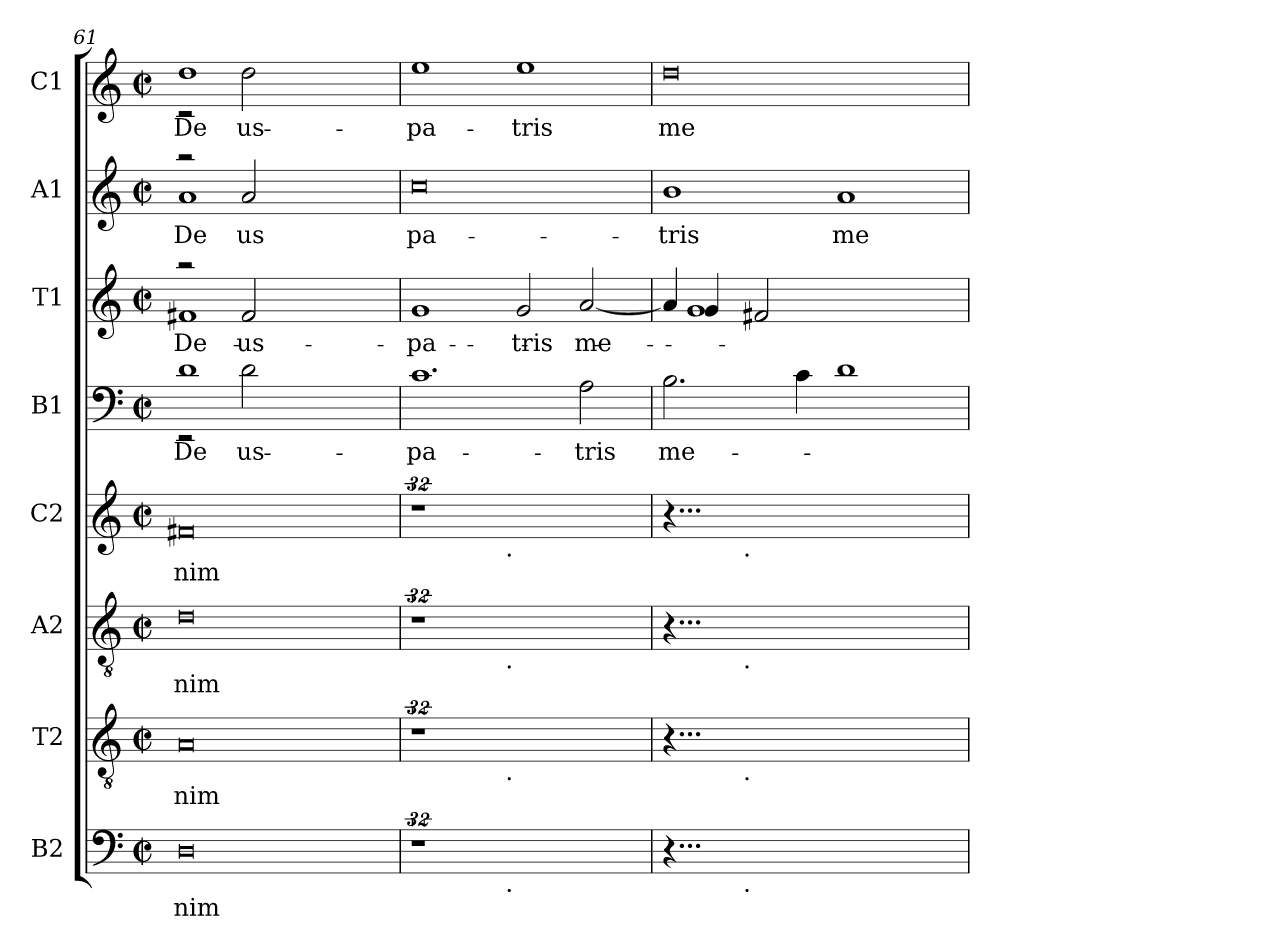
**kern	**text	**kern	**text	**kern	**text	**kern	**text	**kern	**text	**kern	**text	**kern	**text	**kern	**text
*part8	*part8	*part7	*part7	*part6	*part6	*part5	*part5	*part4	*part4	*part3	*part3	*part2	*part2	*part1	*part1
*staff8	*staff8	*staff7	*staff7	*staff6	*staff6	*staff5	*staff5	*staff4	*staff4	*staff3	*staff3	*staff2	*staff2	*staff1	*staff1
*I"B2	*	*I"T2	*	*I"A2	*	*I"C2	*	*I"B1	*	*I"T1	*	*I"A1	*	*I"C1	*
*I'B2	*	*I'T2	*	*I'A2	*	*I'C2	*	*I'B1	*	*I'T1	*	*I'A1	*	*I'C1	*
*clefF4	*	*clefGv2	*	*clefGv2	*	*clefG2	*	*clefF4	*	*clefG2	*	*clefG2	*	*clefG2	*
*k[]	*	*k[]	*	*k[]	*	*k[]	*	*k[]	*	*k[]	*	*k[]	*	*k[]	*
*C:	*	*C:	*	*C:	*	*C:	*	*C:	*	*C:	*	*C:	*	*C:	*
*M2/2	*	*M2/2	*	*M2/2	*	*M2/2	*	*M2/2	*	*M2/2	*	*M2/2	*	*M2/2	*
*met(c|)	*	*met(c|)	*	*met(c|)	*	*met(c|)	*	*met(c|)	*	*met(c|)	*	*met(c|)	*	*met(c|)	*
=61	=61	=61	=61	=61	=61	=61	=61	=61	=61	=61	=61	=61	=61	=61	=61
!	!LO:LY:b	!	!LO:LY:b	!	!LO:LY:b	!	!LO:LY:b	!	!LO:LY:b	!	!LO:LY:b	!	!LO:LY:b	!	!LO:LY:b
*	*	*	*	*	*	*	*	*^	*	*^	*	*^	*	*^	*
0D	-nim	0A	-nim	0d	-nim	0f#X	-nim	1d	2rEE	De-	2raa	1f#X	De-	2raa	1a	De-	1dd	2rc	De-
!	!	!	!	!	!	!	!	!	!	!LO:LY:b	!	!	!LO:LY:b	!	!	!LO:LY:b	!	!	!LO:LY:b
.	.	.	.	.	.	.	.	.	2d\	-us	2f#/	.	us	2a/	.	us	.	2dd\	-us
.	.	.	.	.	.	.	.	1ryy	1ryy	.	1ryy	1ryy	.	1ryy	1ryy	.	1ryy	1ryy	.
=62	=62	=62	=62	=62	=62	=62	=62	=62	=62	=62	=62	=62	=62	=62	=62	=62	=62	=62	=62
!	!	!	!	!	!	!	!	!	!	!LO:LY:b	!	!	!LO:LY:b	!	!	!LO:LY:b	!	!	!LO:LY:b
*	*	*	*	*	*	*	*	*v	*v	*	*	*	*	*v	*v	*	*v	*v	*
*	*	*	*	*	*	*	*	*	*	*v	*v	*	*	*	*	*
32%31r	.	32%31r	.	32%31r	.	32%31r	.	1.c	pa-	1g	-pa-	0cc	-pa-	1ee	pa-
!	!	!	!	!	!	!LO:TX:b:t=.	!	!	!	!	!	!	!	!	!
!	!	!	!	!LO:TX:b:t=.	!	!	!	!	!	!	!	!	!	!	!
!	!	!LO:TX:b:t=.	!	!	!	!	!	!	!	!	!	!	!	!	!
!LO:TX:b:t=.	!	!	!	!	!	!	!	!	!	!	!	!	!	!	!
1ryy	.	1ryy	.	1ryy	.	1ryy	.	.	.	.	.	.	.	.	.
!	!	!	!	!	!	!	!	!	!	!	!LO:LY:b	!	!	!	!LO:LY:b
.	.	.	.	.	.	.	.	.	.	2g/	-tris	.	.	1ee	-tris
!	!	!	!	!	!	!	!	!	!LO:LY:b	!	!LO:LY:b	!	!	!	!
.	.	.	.	.	.	.	.	2A\	-tris	[<2a/	me-	.	.	.	.
32ryy	.	32ryy	.	32ryy	.	32ryy	.	.	.	.	.	.	.	.	.
=63	=63	=63	=63	=63	=63	=63	=63	=63	=63	=63	=63	=63	=63	=63	=63
!	!	!	!	!	!	!	!	!	!LO:LY:b	!	!	!	!LO:LY:b	!	!LO:LY:b
*	*	*	*	*	*	*	*	*	*	*^	*	*	*	*	*
4...r	.	4...r	.	4...r	.	4...r	.	2.B\	me-	4a/]	4ryy	.	1b	-tris	0dd	me-
.	.	.	.	.	.	.	.	.	.	4g/	1g	.	.	.	.	.
!	!	!	!	!	!	!LO:TX:b:t=.	!	!	!	!	!	!	!	!	!	!
!	!	!	!	!LO:TX:b:t=.	!	!	!	!	!	!	!	!	!	!	!	!
!	!	!LO:TX:b:t=.	!	!	!	!	!	!	!	!	!	!	!	!	!	!
!LO:TX:b:t=.	!	!	!	!	!	!	!	!	!	!	!	!	!	!	!	!
1.ryy	.	1.ryy	.	1.ryy	.	1.ryy	.	.	.	.	.	.	.	.	.	.
.	.	.	.	.	.	.	.	.	.	2f#X/	.	.	.	.	.	.
.	.	.	.	.	.	.	.	4c\	.	.	.	.	.	.	.	.
!	!	!	!	!	!	!	!	!	!	!	!	!	!	!LO:LY:b	!	!
.	.	.	.	.	.	.	.	1d	.	1ryy	.	.	1a	me-	.	.
.	.	.	.	.	.	.	.	.	.	.	2.ryy	.	.	.	.	.
32ryy	.	32ryy	.	32ryy	.	32ryy	.	.	.	.	.	.	.	.	.	.
*	*	*	*	*	*	*	*	*	*	*v	*v	*	*	*	*	*
=	=	=	=	=	=	=	=	=	=	=	=	=	=	=	=
*-	*-	*-	*-	*-	*-	*-	*-	*-	*-	*-	*-	*-	*-	*-	*-
